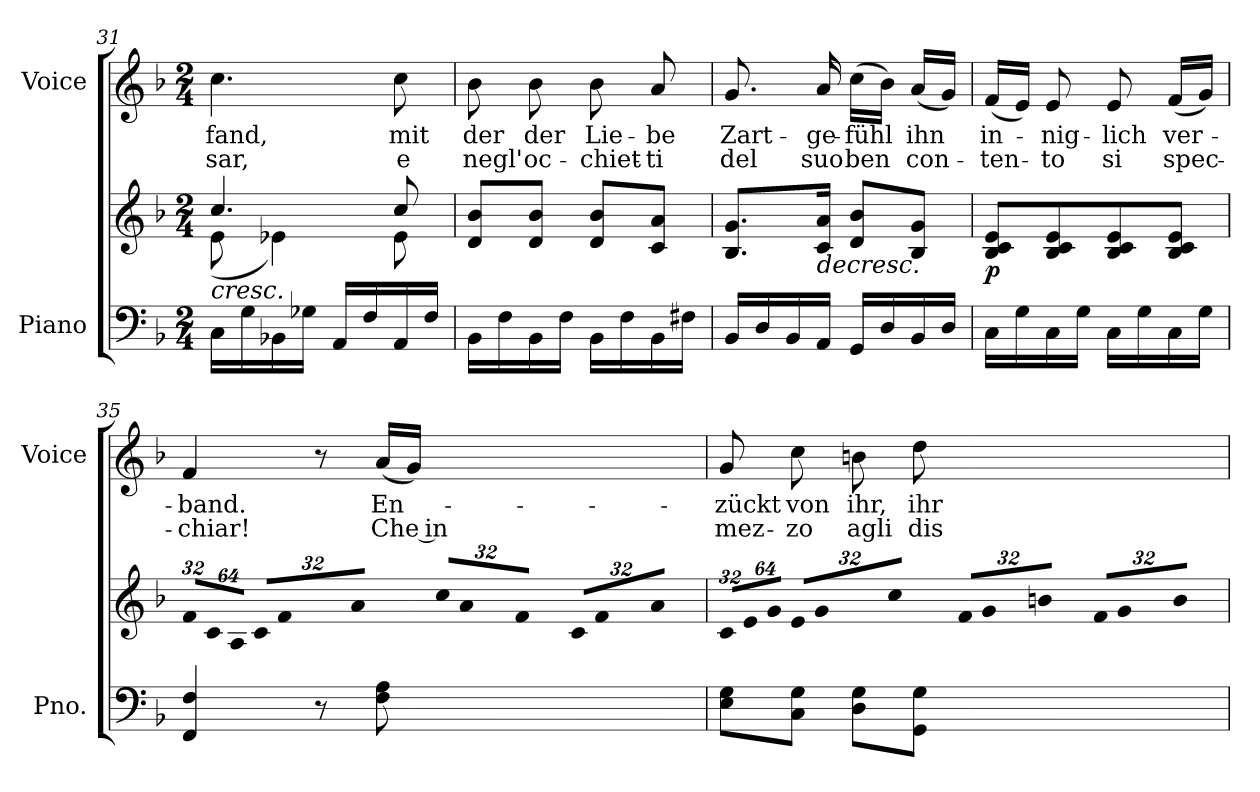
**kern	**kern	**dynam	**kern	**text	**text
*part2	*part2	*part2	*part1	*part1	*part1
*staff3	*staff2	*staff2/3	*staff1	*staff1	*staff1
*I"Piano	*	*	*I"Voice	*	*
*I'Pno.	*	*	*I'Voice	*	*
*clefF4	*clefG2	*	*clefG2	*	*
*k[b-]	*k[b-]	*	*k[b-]	*	*
*F:	*F:	*	*F:	*	*
*M2/4	*M2/4	*	*M2/4	*	*
=31	=31	=31	=31	=31	=31
*	*^	*	*	*	*
!	!LO:TX:b:i:t=cresc.	!	!	!	!	!
!	!	!	!	!	!LO:LY:b:color=#000000	!LO:LY:b:color=#000000
16Ci\LL	4.cci/	(8ei\	.	4.cci\	fand,	-sar,
16Gi\	.	.	.	.	.	.
16BB-Xi\	.	4e-Xi\)	.	.	.	.
16G-Xi\JJ	.	.	.	.	.	.
16AAi/LL	.	.	.	.	.	.
16Fi/	.	.	.	.	.	.
!	!	!	!	!	!LO:LY:b:color=#000000	!LO:LY:b:color=#000000
16AAi/	8cci/	8e-i\	.	8cci\	mit	e
16Fi/JJ	.	.	.	.	.	.
*	*v	*v	*	*	*	*
!!LO:LB:g=z
=32	=32	=32	=32	=32	=32
!	!	!	!	!LO:LY:b:color=#000000	!LO:LY:b:color=#000000
16BB-i\LL	8di/ 8b-iL	.	8b-i\	der	negl'
16Fi\	.	.	.	.	.
!	!	!	!	!LO:LY:b:color=#000000	!LO:LY:b:color=#000000
16BB-i\	8di/ 8b-iJ	.	8b-i\	der	oc-
16Fi\JJ	.	.	.	.	.
!	!	!	!	!LO:LY:b:color=#000000	!LO:LY:b:color=#000000
16BB-i\LL	8di/ 8b-iL	.	8b-i\	Lie-	-chiet-
16Fi\	.	.	.	.	.
!	!	!	!	!LO:LY:b:color=#000000	!LO:LY:b:color=#000000
16BB-i\	8ci/ 8aiJ	.	8ai/	-be	-ti
16F#Xi\JJ	.	.	.	.	.
=33	=33	=33	=33	=33	=33
!	!	!	!	!LO:LY:b:color=#000000	!LO:LY:b:color=#000000
16BB-i/LL	8.B-i/ 8.giL	.	8.gi/	Zart-	del
16Di/	.	.	.	.	.
16BB-i/	.	.	.	.	.
!	!LO:TX:b:i:t=decresc.	!	!	!	!
!	!	!	!	!LO:LY:b:color=#000000	!LO:LY:b:color=#000000
16AAi/JJ	16ci/ 16aiJk	.	16ai/	-ge-	suo
!	!	!	!	!LO:LY:b:color=#000000	!LO:LY:b:color=#000000
16GGi/LL	8di/ 8b-iL	.	(16cci\LL	-fühl	ben
16Di/	.	.	16b-i\JJ)	.	.
!	!	!	!	!LO:LY:b:color=#000000	!LO:LY:b:color=#000000
16BB-i/	8B-i/ 8giJ	.	(16ai/LL	ihn	con-
16Di/JJ	.	.	16gi/JJ)	.	.
=34	=34	=34	=34	=34	=34
!	!	!	!	!LO:LY:b:color=#000000	!LO:LY:b:color=#000000
16Ci\LL	8B-i/ 8ci 8eiL	p	(16fi/LL	in-	-ten-
16Gi\	.	.	16ei/JJ)	.	.
!	!	!	!	!LO:LY:b:color=#000000	!LO:LY:b:color=#000000
16Ci\	8B-i/ 8ci 8ei	.	8ei/	-nig-	-to
16Gi\JJ	.	.	.	.	.
!	!	!	!	!LO:LY:b:color=#000000	!LO:LY:b:color=#000000
16Ci\LL	8B-i/ 8ci 8ei	.	8ei/	-lich	si
16Gi\	.	.	.	.	.
!	!	!	!	!LO:LY:b:color=#000000	!LO:LY:b:color=#000000
16Ci\	8B-i/ 8ci 8eiJ	.	(16fi/LL	ver-	spec-
16Gi\JJ	.	.	16gi/JJ)	.	.
=35	=35	=35	=35	=35	=35
*	*Xbrackettup	*	*	*	*
!	!LO:N:vis=16	!	!	!	!
!	!	!	!	!LO:LY:b:color=#000000	!LO:LY:b:color=#000000
4FFi/ 4Fi	512%21fi/LL	.	4fi/	-band.	-chiar!
!	!LO:N:vis=16	!	!	!	!
.	1024%43ci/	.	.	.	.
!	!LO:N:vis=16	!	!	!	!
.	1024%43Ai/JJ	.	.	.	.
!	!LO:N:vis=16	!	!	!	!
.	512%21ci/LL	.	.	.	.
!	!LO:N:vis=16	!	!	!	!
.	1024%43fi/	.	.	.	.
!	!LO:N:vis=16	!	!	!	!
.	1024%43ai/JJ	.	.	.	.
!	!LO:N:vis=16	!	!	!	!
8r	512%21cci/LL	.	8r	.	.
!	!LO:N:vis=16	!	!	!	!
.	1024%43ai/	.	.	.	.
!	!LO:N:vis=16	!	!	!	!
.	1024%43fi/JJ	.	.	.	.
!	!LO:N:vis=16	!	!	!	!
!	!	!	!	!LO:LY:b:color=#000000	!LO:LY:b:color=#000000
8Fi\ 8Ai	512%21ci/LL	.	(16ai/LL	En-	Che in
!	!LO:N:vis=16	!	!	!	!
.	1024%43fi/	.	.	.	.
.	.	.	16gi/JJ)	.	.
!	!LO:N:vis=16	!	!	!	!
.	1024%43ai/JJ	.	.	.	.
!!LO:PB:g=z
=36	=36	=36	=36	=36	=36
!	!LO:N:vis=16	!	!	!	!
!	!	!	!	!LO:LY:b:color=#000000	!LO:LY:b:color=#000000
8Ei\ 8GiL	512%21ci/LL	.	8gi/	-zückt	mez-
!	!LO:N:vis=16	!	!	!	!
.	1024%43ei/	.	.	.	.
!	!LO:N:vis=16	!	!	!	!
.	1024%43gi/JJ	.	.	.	.
!	!LO:N:vis=16	!	!	!	!
!	!	!	!	!LO:LY:b:color=#000000	!LO:LY:b:color=#000000
8Ci\ 8GiJ	512%21ei/LL	.	8cci\	von	-zo
!	!LO:N:vis=16	!	!	!	!
.	1024%43gi/	.	.	.	.
!	!LO:N:vis=16	!	!	!	!
.	1024%43cci/JJ	.	.	.	.
!	!LO:N:vis=16	!	!	!	!
!	!	!	!	!LO:LY:b:color=#000000	!LO:LY:b:color=#000000
8Di\ 8GiL	512%21fi/LL	.	8bni\	ihr,	agli
!	!LO:N:vis=16	!	!	!	!
.	1024%43gi/	.	.	.	.
!	!LO:N:vis=16	!	!	!	!
.	1024%43bni/JJ	.	.	.	.
!	!LO:N:vis=16	!	!	!	!
!	!	!	!	!LO:LY:b:color=#000000	!LO:LY:b:color=#000000
8GGi\ 8GiJ	512%21fi/LL	.	8ddi\	ihr	dis-
!	!LO:N:vis=16	!	!	!	!
.	1024%43gi/	.	.	.	.
!	!LO:N:vis=16	!	!	!	!
.	1024%43bi/JJ	.	.	.	.
=	=	=	=	=	=
*-	*-	*-	*-	*-	*-
